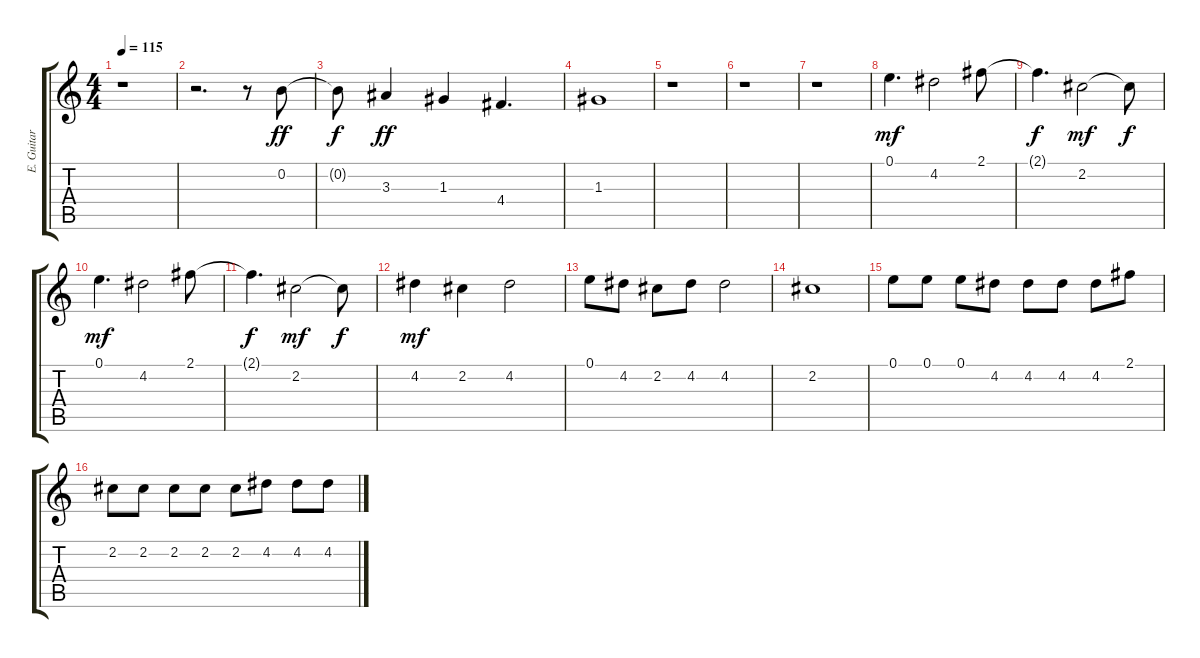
\track ("E. Guitar Lead II" "E. Guitar ") {instrument overdrivenguitar}
\staff {score tabs}
\tuning (E4 B3 G3 D3 A2 E2) {hide}
\ts (4 4)
\tempo 115
\clef g2
\ks c
r.1{dy mp} |
r.2{d} r.8 0.2.8{dy ff} |
0.2{t}.8{dy f} 3.3.4{dy ff} 1.3.4 4.4.4{d} |
1.3.1 |
r.1 |
r.1 |
r.1 |
0.1.4{d dy mf} 4.2.2 2.1.8 |
2.1{t}.4{d dy f} 2.2.2{dy mf} 2.2{t}.8{dy f} |
0.1.4{d dy mf} 4.2.2 2.1.8 |
2.1{t}.4{d dy f} 2.2.2{dy mf} 2.2{t}.8{dy f} |
4.2.4{dy mf} 2.2.4 4.2.2 |
0.1.8 4.2.8 2.2.8 4.2.8 4.2.2 |
2.2.1 |
0.1.8 0.1.8 0.1.8 4.2.8 4.2.8 4.2.8 4.2.8 2.1.8 |
2.2.8 2.2.8 2.2.8 2.2.8 2.2.8 4.2.8 4.2.8 4.2.8
